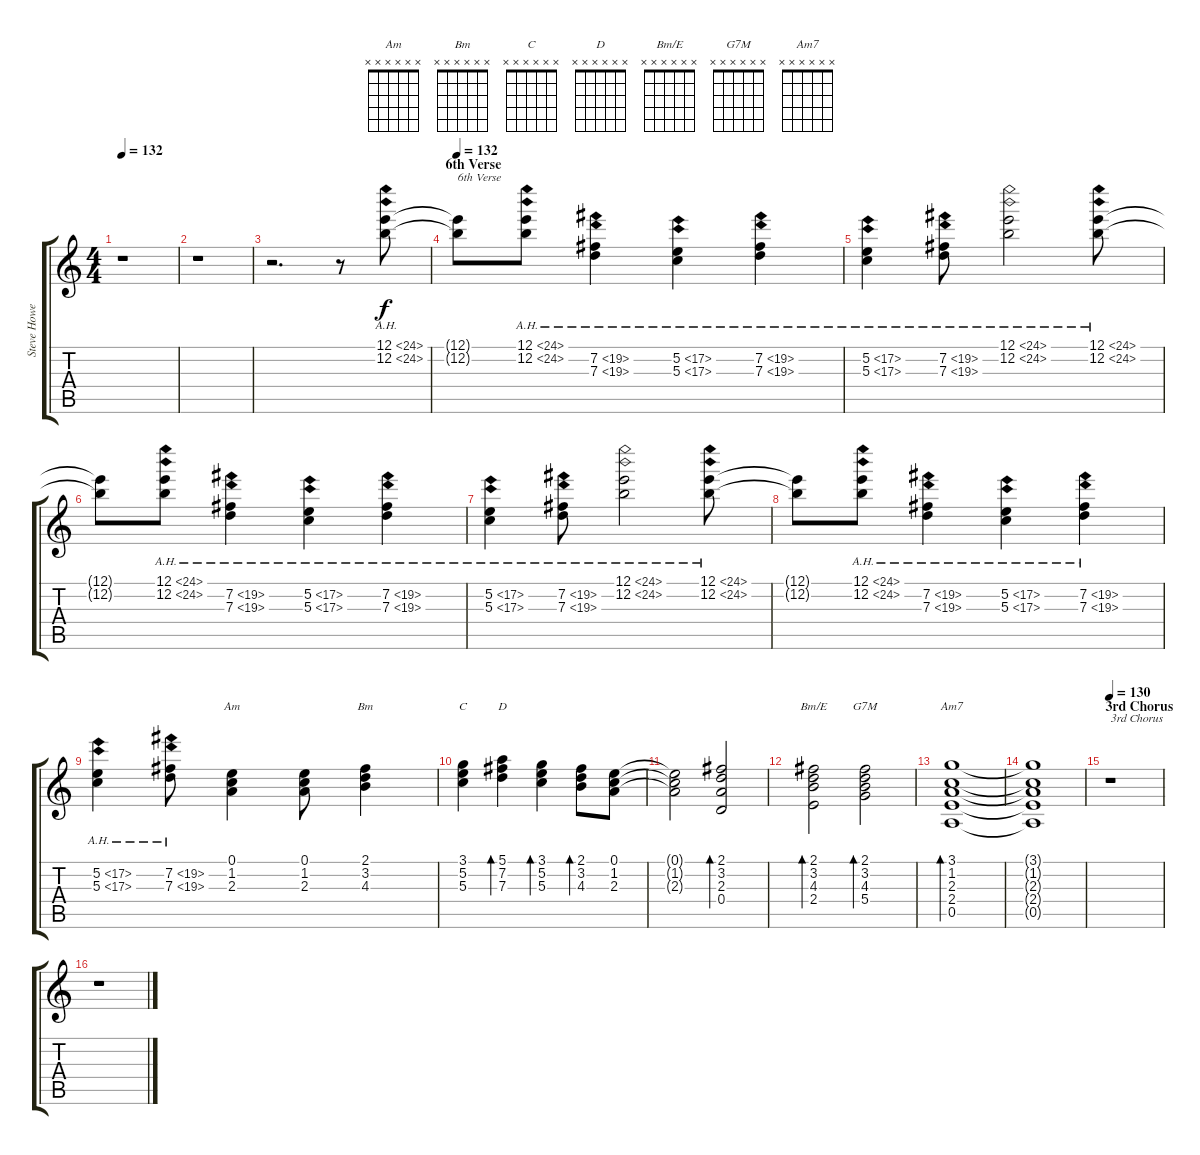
\track ("Steve Howe 1" "Steve Howe") {instrument acousticguitarnylon}
\staff {score tabs}
\tuning (E4 B3 G3 D3 A2 E2) {hide}
\chord ("Am" x x x x x x)
\chord ("Bm" x x x x x x)
\chord ("C" x x x x x x)
\chord ("D" x x x x x x)
\chord ("Bm/E" x x x x x x)
\chord ("G7M" x x x x x x)
\chord ("Am7" x x x x x x)
\ts (4 4)
\tempo 132
\clef g2
\ks c
r.1{dy f} |
r.1 |
r.2{d instrument acousticguitarsteel} r.8 (12.1{ah 12} 12.2{ah 12}).8 |
\section ("" "6th Verse")
\tempo 132
(12.1{t} 12.2{t}).8{txt "6th Verse"} (12.1{ah 12} 12.2{ah 12}).8 (7.2{ah 12} 7.3{ah 12}).4 (5.2{ah 12} 5.3{ah 12}).4 (7.2{ah 12} 7.3{ah 12}).4 |
(5.2{ah 12} 5.3{ah 12}).4 (7.2{ah 12} 7.3{ah 12}).8 (12.1{ah 12} 12.2{ah 12}).2 (12.1{ah 12} 12.2{ah 12}).8 |
(12.1{t} 12.2{t}).8 (12.1{ah 12} 12.2{ah 12}).8 (7.2{ah 12} 7.3{ah 12}).4 (5.2{ah 12} 5.3{ah 12}).4 (7.2{ah 12} 7.3{ah 12}).4 |
(5.2{ah 12} 5.3{ah 12}).4 (7.2{ah 12} 7.3{ah 12}).8 (12.1{ah 12} 12.2{ah 12}).2 (12.1{ah 12} 12.2{ah 12}).8 |
(12.1{t} 12.2{t}).8 (12.1{ah 12} 12.2{ah 12}).8 (7.2{ah 12} 7.3{ah 12}).4 (5.2{ah 12} 5.3{ah 12}).4 (7.2{ah 12} 7.3{ah 12}).4 |
(5.2{ah 12} 5.3{ah 12}).4 (7.2{ah 12} 7.3{ah 12}).8 (0.1 1.2 2.3).4{ch "Am"} (0.1 1.2 2.3).8 (2.1 3.2 4.3).4{ch "Bm"} |
(3.1 5.2 5.3).4{ch "C"} (5.1 7.2 7.3).4{bd 240 ch "D"} (3.1 5.2 5.3).4{bd 240} (2.1 3.2 4.3).8{bd 240} (0.1 1.2 2.3).8 |
(0.1{t} 1.2{t} 2.3{t}).2 (2.1 3.2 2.3 0.4).2{bd 240} |
(2.1 3.2 4.3 2.4).2{bd 240 ch "Bm/E"} (2.1 3.2 4.3 5.4).2{bd 240 ch "G7M"} |
(3.1 1.2 2.3 2.4 0.5).1{bd 240 ch "Am7"} |
(3.1{t} 1.2{t} 2.3{t} 2.4{t} 0.5{t}).1 |
\section ("" "3rd Chorus")
\tempo 130
r.1{txt "3rd Chorus"} |
r.1
